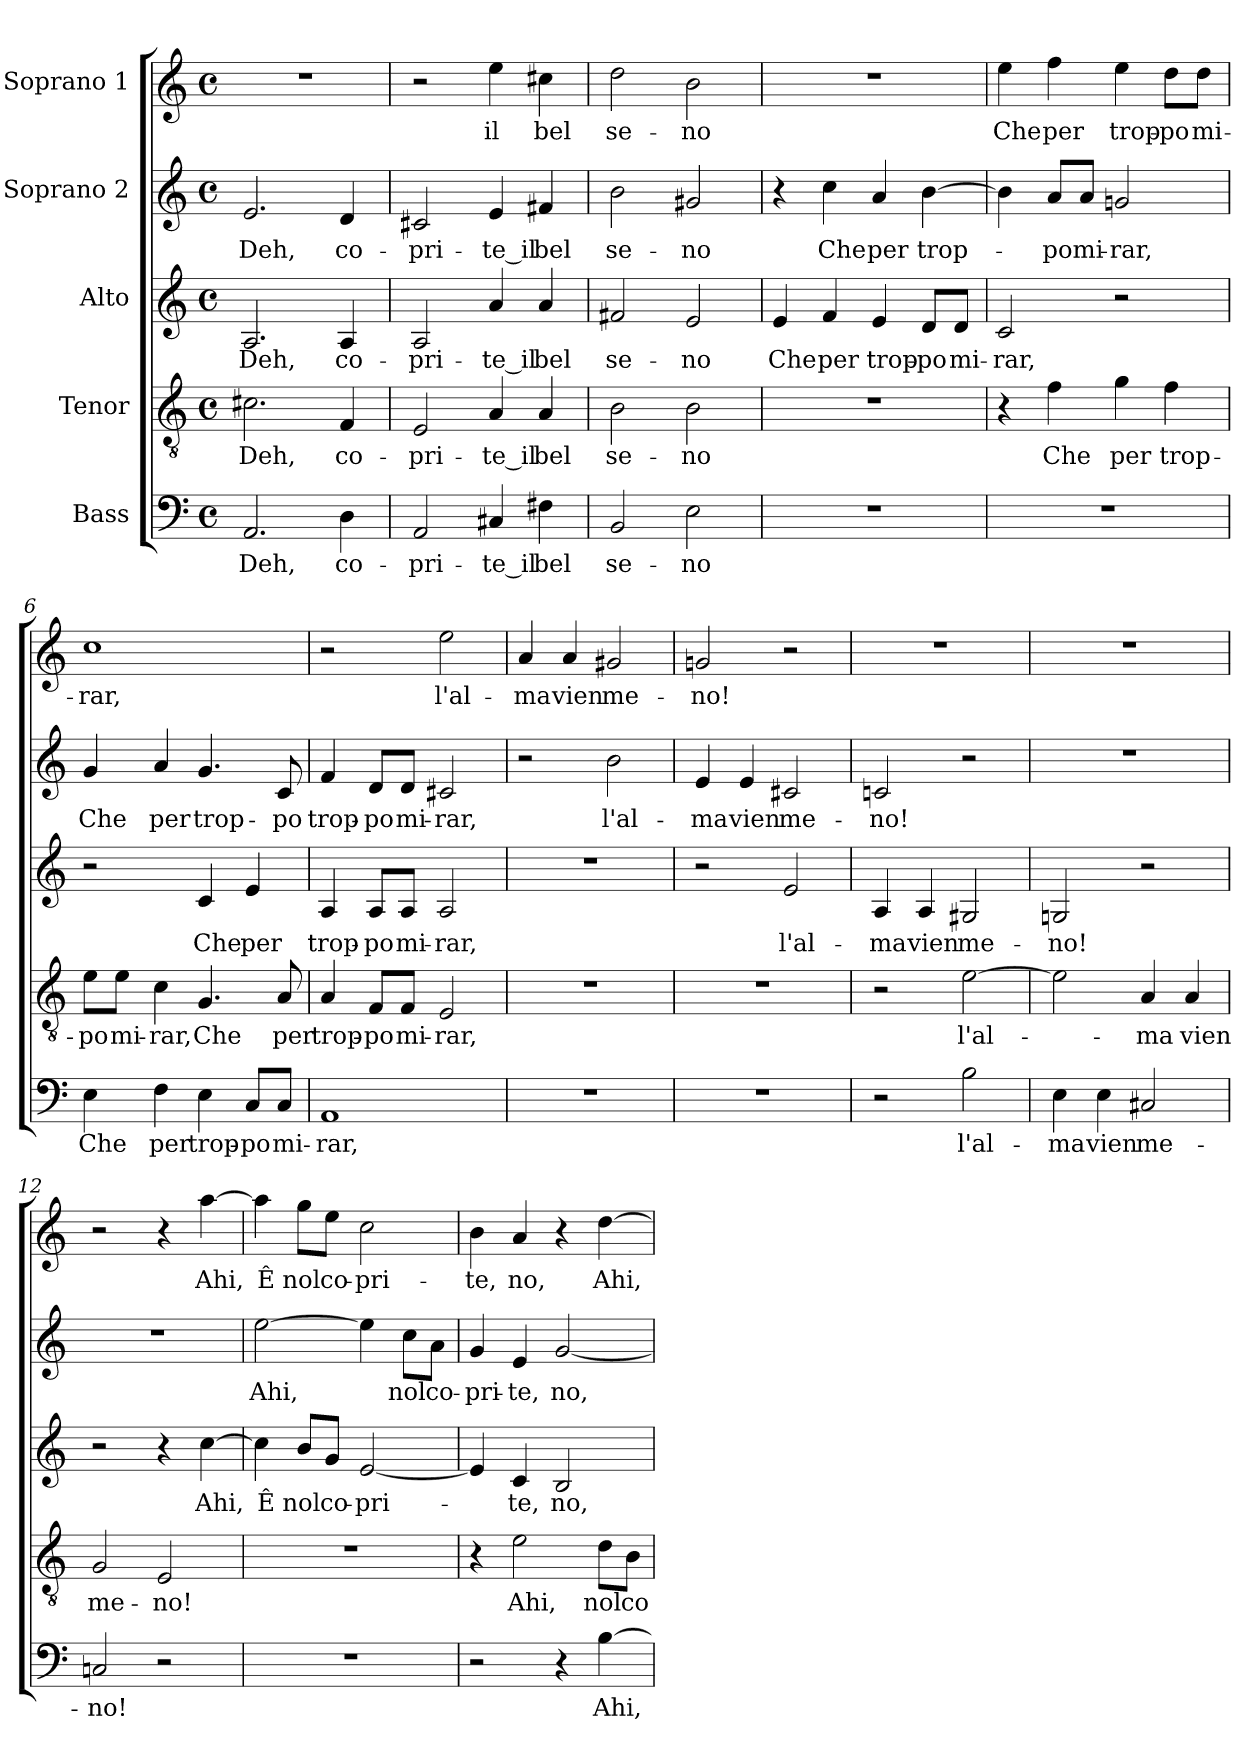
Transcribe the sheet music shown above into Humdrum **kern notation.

**kern	**text	**kern	**text	**kern	**text	**kern	**text	**kern	**text
*part5	*part5	*part4	*part4	*part3	*part3	*part2	*part2	*part1	*part1
*staff5	*staff5	*staff4	*staff4	*staff3	*staff3	*staff2	*staff2	*staff1	*staff1
*I"Bass	*	*I"Tenor	*	*I"Alto	*	*I"Soprano 2	*	*I"Soprano 1	*
*clefF4	*	*clefGv2	*	*clefG2	*	*clefG2	*	*clefG2	*
*k[]	*	*k[]	*	*k[]	*	*k[]	*	*k[]	*
*C:	*	*C:	*	*C:	*	*C:	*	*C:	*
*M4/4	*	*M4/4	*	*M4/4	*	*M4/4	*	*M4/4	*
*met(c)	*	*met(c)	*	*met(c)	*	*met(c)	*	*met(c)	*
=1	=1	=1	=1	=1	=1	=1	=1	=1	=1
2.AA/	Deh,	2.c#X\	Deh,	2.A/	Deh,	2.e/	Deh,	1r	.
4D\	co-	4F/	co-	4A/	co-	4d/	co-	.	.
=2	=2	=2	=2	=2	=2	=2	=2	=2	=2
2AA/	-pri-	2E/	-pri-	2A/	-pri-	2c#X/	-pri-	2r	.
4C#X/	-te_il	4A/	-te_il	4a/	-te_il	4e/	-te_il	4ee\	il
4F#X\	bel	4A/	bel	4a/	bel	4f#X/	bel	4cc#X\	bel
=3	=3	=3	=3	=3	=3	=3	=3	=3	=3
2BB/	se-	2B\	se-	2f#X/	se-	2b\	se-	2dd\	se-
2E\	-no	2B\	-no	2e/	-no	2g#X/	-no	2b\	-no
=4	=4	=4	=4	=4	=4	=4	=4	=4	=4
1r	.	1r	.	4e/	Che	4r	.	1r	.
.	.	.	.	4f/	per	4cc\	Che	.	.
.	.	.	.	4e/	trop-	4a/	per	.	.
.	.	.	.	8d/L	-po	[4b\	trop-	.	.
.	.	.	.	8d/J	mi-	.	.	.	.
=5	=5	=5	=5	=5	=5	=5	=5	=5	=5
1r	.	4r	.	2c/	-rar,	4b\]	.	4ee\	Che
.	.	4f\	Che	.	.	8a/L	-po	4ff\	per
.	.	.	.	.	.	8a/J	mi-	.	.
.	.	4g\	per	2r	.	2gn/	-rar,	4ee\	trop-
.	.	4f\	trop-	.	.	.	.	8dd\L	-po
.	.	.	.	.	.	.	.	8dd\J	mi-
=6	=6	=6	=6	=6	=6	=6	=6	=6	=6
4E\	Che	8e\L	-po	2r	.	4g/	Che	1cc	-rar,
.	.	8e\J	mi-	.	.	.	.	.	.
4F\	per	4c\	-rar,	.	.	4a/	per	.	.
4E\	trop-	4.G/	Che	4c/	Che	4.g/	trop-	.	.
8C/L	-po	.	.	4e/	per	.	.	.	.
8C/J	mi-	8A/	per	.	.	8c/	-po	.	.
!!LO:LB:g=z
=7	=7	=7	=7	=7	=7	=7	=7	=7	=7
1AA	-rar,	4A/	trop-	4A/	trop-	4f/	trop-	2r	.
.	.	8F/L	-po	8A/L	-po	8d/L	-po	.	.
.	.	8F/J	mi-	8A/J	mi-	8d/J	mi-	.	.
.	.	2E/	-rar,	2A/	-rar,	2c#X/	-rar,	2ee\	l'al-
=8	=8	=8	=8	=8	=8	=8	=8	=8	=8
1r	.	1r	.	1r	.	2r	.	4a/	-ma
.	.	.	.	.	.	.	.	4a/	vien
.	.	.	.	.	.	2b\	l'al-	2g#X/	me-
=9	=9	=9	=9	=9	=9	=9	=9	=9	=9
1r	.	1r	.	2r	.	4e/	-ma	2gn/	-no!
.	.	.	.	.	.	4e/	vien	.	.
.	.	.	.	2e/	l'al-	2c#X/	me-	2r	.
=10	=10	=10	=10	=10	=10	=10	=10	=10	=10
2r	.	2r	.	4A/	-ma	2cn/	-no!	1r	.
.	.	.	.	4A/	vien	.	.	.	.
2B\	l'al-	[2e\	l'al-	2G#X/	me-	2r	.	.	.
=11	=11	=11	=11	=11	=11	=11	=11	=11	=11
4E\	-ma	2e\]	.	2Gn/	-no!	1r	.	1r	.
4E\	vien	.	.	.	.	.	.	.	.
2C#X/	me-	4A/	-ma	2r	.	.	.	.	.
.	.	4A/	vien	.	.	.	.	.	.
=12	=12	=12	=12	=12	=12	=12	=12	=12	=12
2Cn/	-no!	2G/	me-	2r	.	1r	.	2r	.
2r	.	2E/	-no!	4r	.	.	.	4r	.
.	.	.	.	[4cc\	Ahi,	.	.	[4aa\	Ahi,
!!LO:PB:g=z
=13	=13	=13	=13	=13	=13	=13	=13	=13	=13
1r	.	1r	.	4cc\]	Ê	[2ee\	Ahi,	4aa\]	Ê
.	.	.	.	8b/L	nol	.	.	8gg\L	nol
.	.	.	.	8g/J	co-	.	.	8ee\J	co-
.	.	.	.	[2e/	-pri-	4ee\]	.	2cc\	-pri-
.	.	.	.	.	.	8cc\L	nol	.	.
.	.	.	.	.	.	8a\J	co-	.	.
=14	=14	=14	=14	=14	=14	=14	=14	=14	=14
2r	.	4r	.	4e/]	.	4g/	-pri-	4b\	-te,
.	.	2e\	Ahi,	4c/	-te,	4e/	-te,	4a/	no,
4r	.	.	.	2B/	no,	[2g/	no,	4r	.
[4B\	Ahi,	8d\L	nol	.	.	.	.	[4dd\	Ahi,
.	.	8B\J	co-	.	.	.	.	.	.
=	=	=	=	=	=	=	=	=	=
*-	*-	*-	*-	*-	*-	*-	*-	*-	*-
